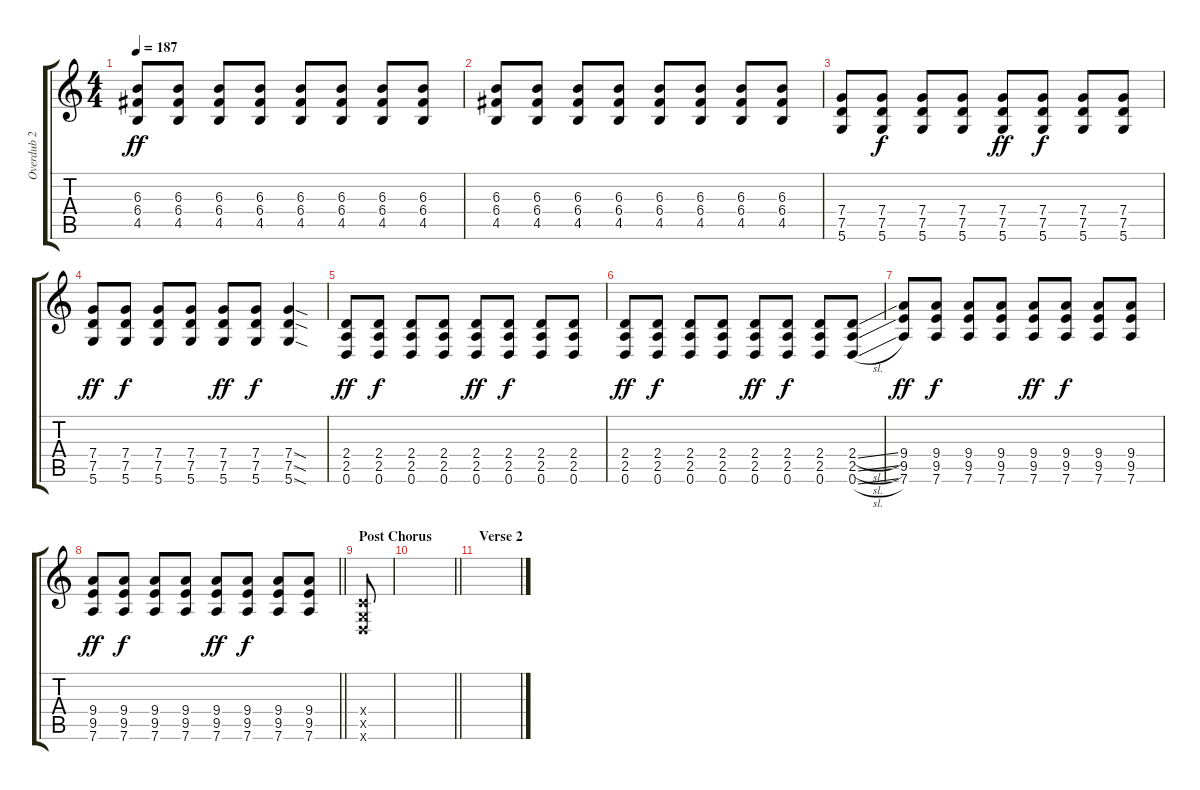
\track ("Overdub 2" "Overdub 2") {instrument overdrivenguitar}
\staff {score tabs}
\tuning (D4 A3 F3 C3 G2 D2) {hide}
\ts (4 4)
\tempo 187
\clef g2
\ks c
(6.3 6.4 4.5).8{dy ff instrument distortionguitar} (6.3 6.4 4.5).8 (6.3 6.4 4.5).8 (6.3 6.4 4.5).8 (6.3 6.4 4.5).8 (6.3 6.4 4.5).8 (6.3 6.4 4.5).8 (6.3 6.4 4.5).8 |
(6.3 6.4 4.5).8 (6.3 6.4 4.5).8 (6.3 6.4 4.5).8 (6.3 6.4 4.5).8 (6.3 6.4 4.5).8 (6.3 6.4 4.5).8 (6.3 6.4 4.5).8 (6.3 6.4 4.5).8 |
(7.4 7.5 5.6).8 (7.4 7.5 5.6).8{dy f} (7.4 7.5 5.6).8 (7.4 7.5 5.6).8 (7.4 7.5 5.6).8{dy ff} (7.4 7.5 5.6).8{dy f} (7.4 7.5 5.6).8 (7.4 7.5 5.6).8 |
(7.4 7.5 5.6).8{dy ff} (7.4 7.5 5.6).8{dy f} (7.4 7.5 5.6).8 (7.4 7.5 5.6).8 (7.4 7.5 5.6).8{dy ff} (7.4 7.5 5.6).8{dy f} (7.4{sod} 7.5{sod} 5.6{sod}).4 |
(2.4 2.5 0.6).8{dy ff} (2.4 2.5 0.6).8{dy f} (2.4 2.5 0.6).8 (2.4 2.5 0.6).8 (2.4 2.5 0.6).8{dy ff} (2.4 2.5 0.6).8{dy f} (2.4 2.5 0.6).8 (2.4 2.5 0.6).8 |
(2.4 2.5 0.6).8{dy ff} (2.4 2.5 0.6).8{dy f} (2.4 2.5 0.6).8 (2.4 2.5 0.6).8 (2.4 2.5 0.6).8{dy ff} (2.4 2.5 0.6).8{dy f} (2.4 2.5 0.6).8 (2.4{sl} 2.5{sl} 0.6{sl}).8 |
(9.4 9.5 7.6).8{dy ff} (9.4 9.5 7.6).8{dy f} (9.4 9.5 7.6).8 (9.4 9.5 7.6).8 (9.4 9.5 7.6).8{dy ff} (9.4 9.5 7.6).8{dy f} (9.4 9.5 7.6).8 (9.4 9.5 7.6).8 |
\barLineRight lightlight
(9.4 9.5 7.6).8{dy ff} (9.4 9.5 7.6).8{dy f} (9.4 9.5 7.6).8 (9.4 9.5 7.6).8 (9.4 9.5 7.6).8{dy ff} (9.4 9.5 7.6).8{dy f} (9.4 9.5 7.6).8 (9.4 9.5 7.6).8 |
\section ("" "Post Chorus")
(0.4{x} 0.5{x} 0.6{x}).8 |
\barLineRight lightlight
|
\section ("" "Verse 2")
